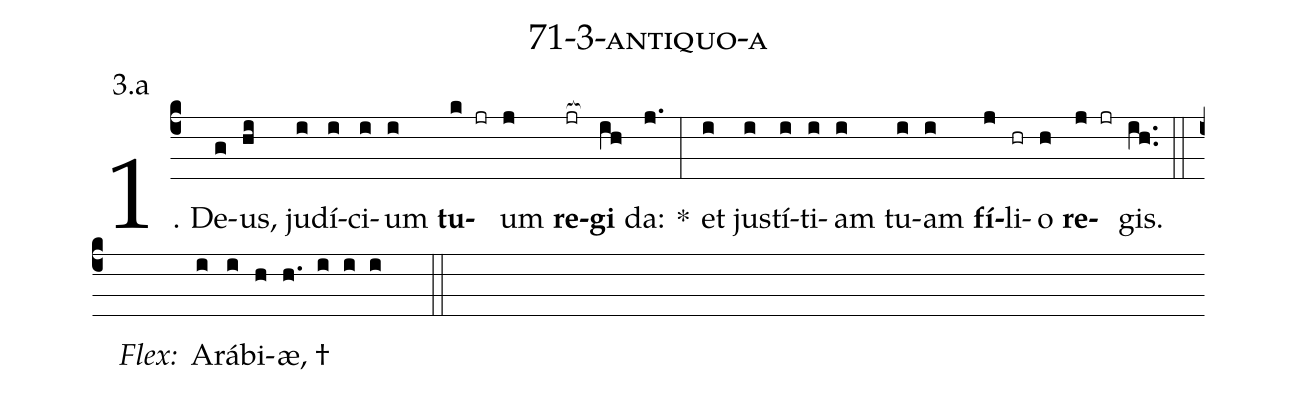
name: 71-3-antiquo-a;
annotation: 3.a;
%%
(c4)1. De(g)us,(hi) ju(i)dí(i)ci(i)um(i) <b>tu</b>(k jr)um(j) <b>re</b>(jr[ocb:1{])<b>gi</b>(ih[ocb:0}]) da:(j.) *(:) et(i) jus(i)tí(i)ti(i)am(i) tu(i)am(i) <b>fí</b>(j)li(hr)o(h) <b>re</b>(j jr)gis.(ih..) (::)
<i>Flex:</i>()  A(i)rá(i)bi(h)æ, †(h. i i i  ::)
